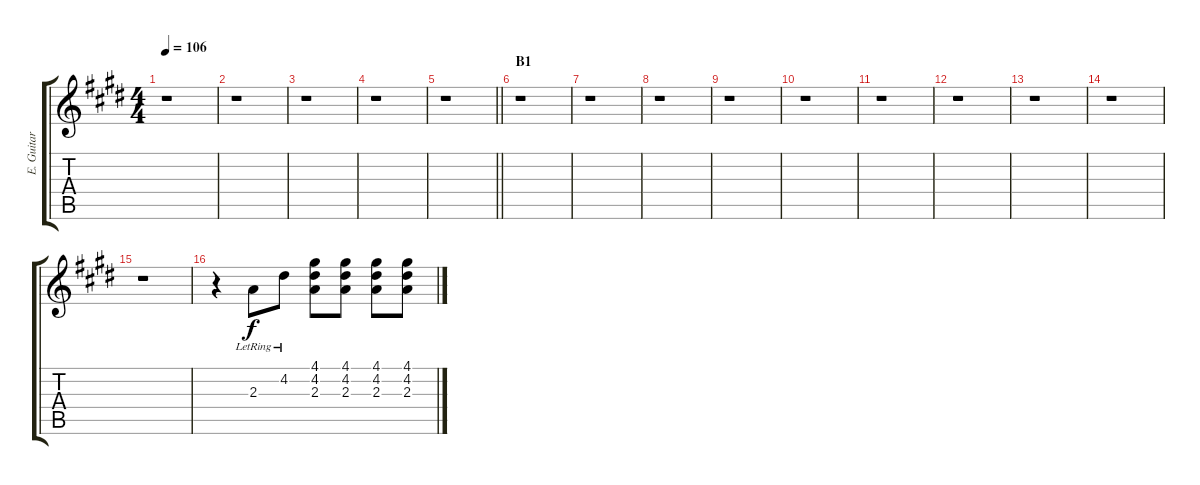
\track ("E. Guitar II" "E. Guitar ") {instrument overdrivenguitar}
\staff {score tabs}
\tuning (E4 B3 G3 D3 A2 E2) {hide}
\ts (4 4)
\tempo 106
\clef g2
\ks e
r.1{dy f} |
r.1 |
r.1 |
r.1 |
\barLineRight lightlight
r.1 |
\section ("" "B1")
r.1 |
r.1 |
r.1 |
r.1 |
r.1 |
r.1 |
r.1 |
r.1 |
r.1 |
r.1 |
r.4 2.3{lr}.8 4.2{lr}.8 (4.1 4.2 2.3).8 (4.1 4.2 2.3).8 (4.1 4.2 2.3).8 (4.1 4.2 2.3).8
